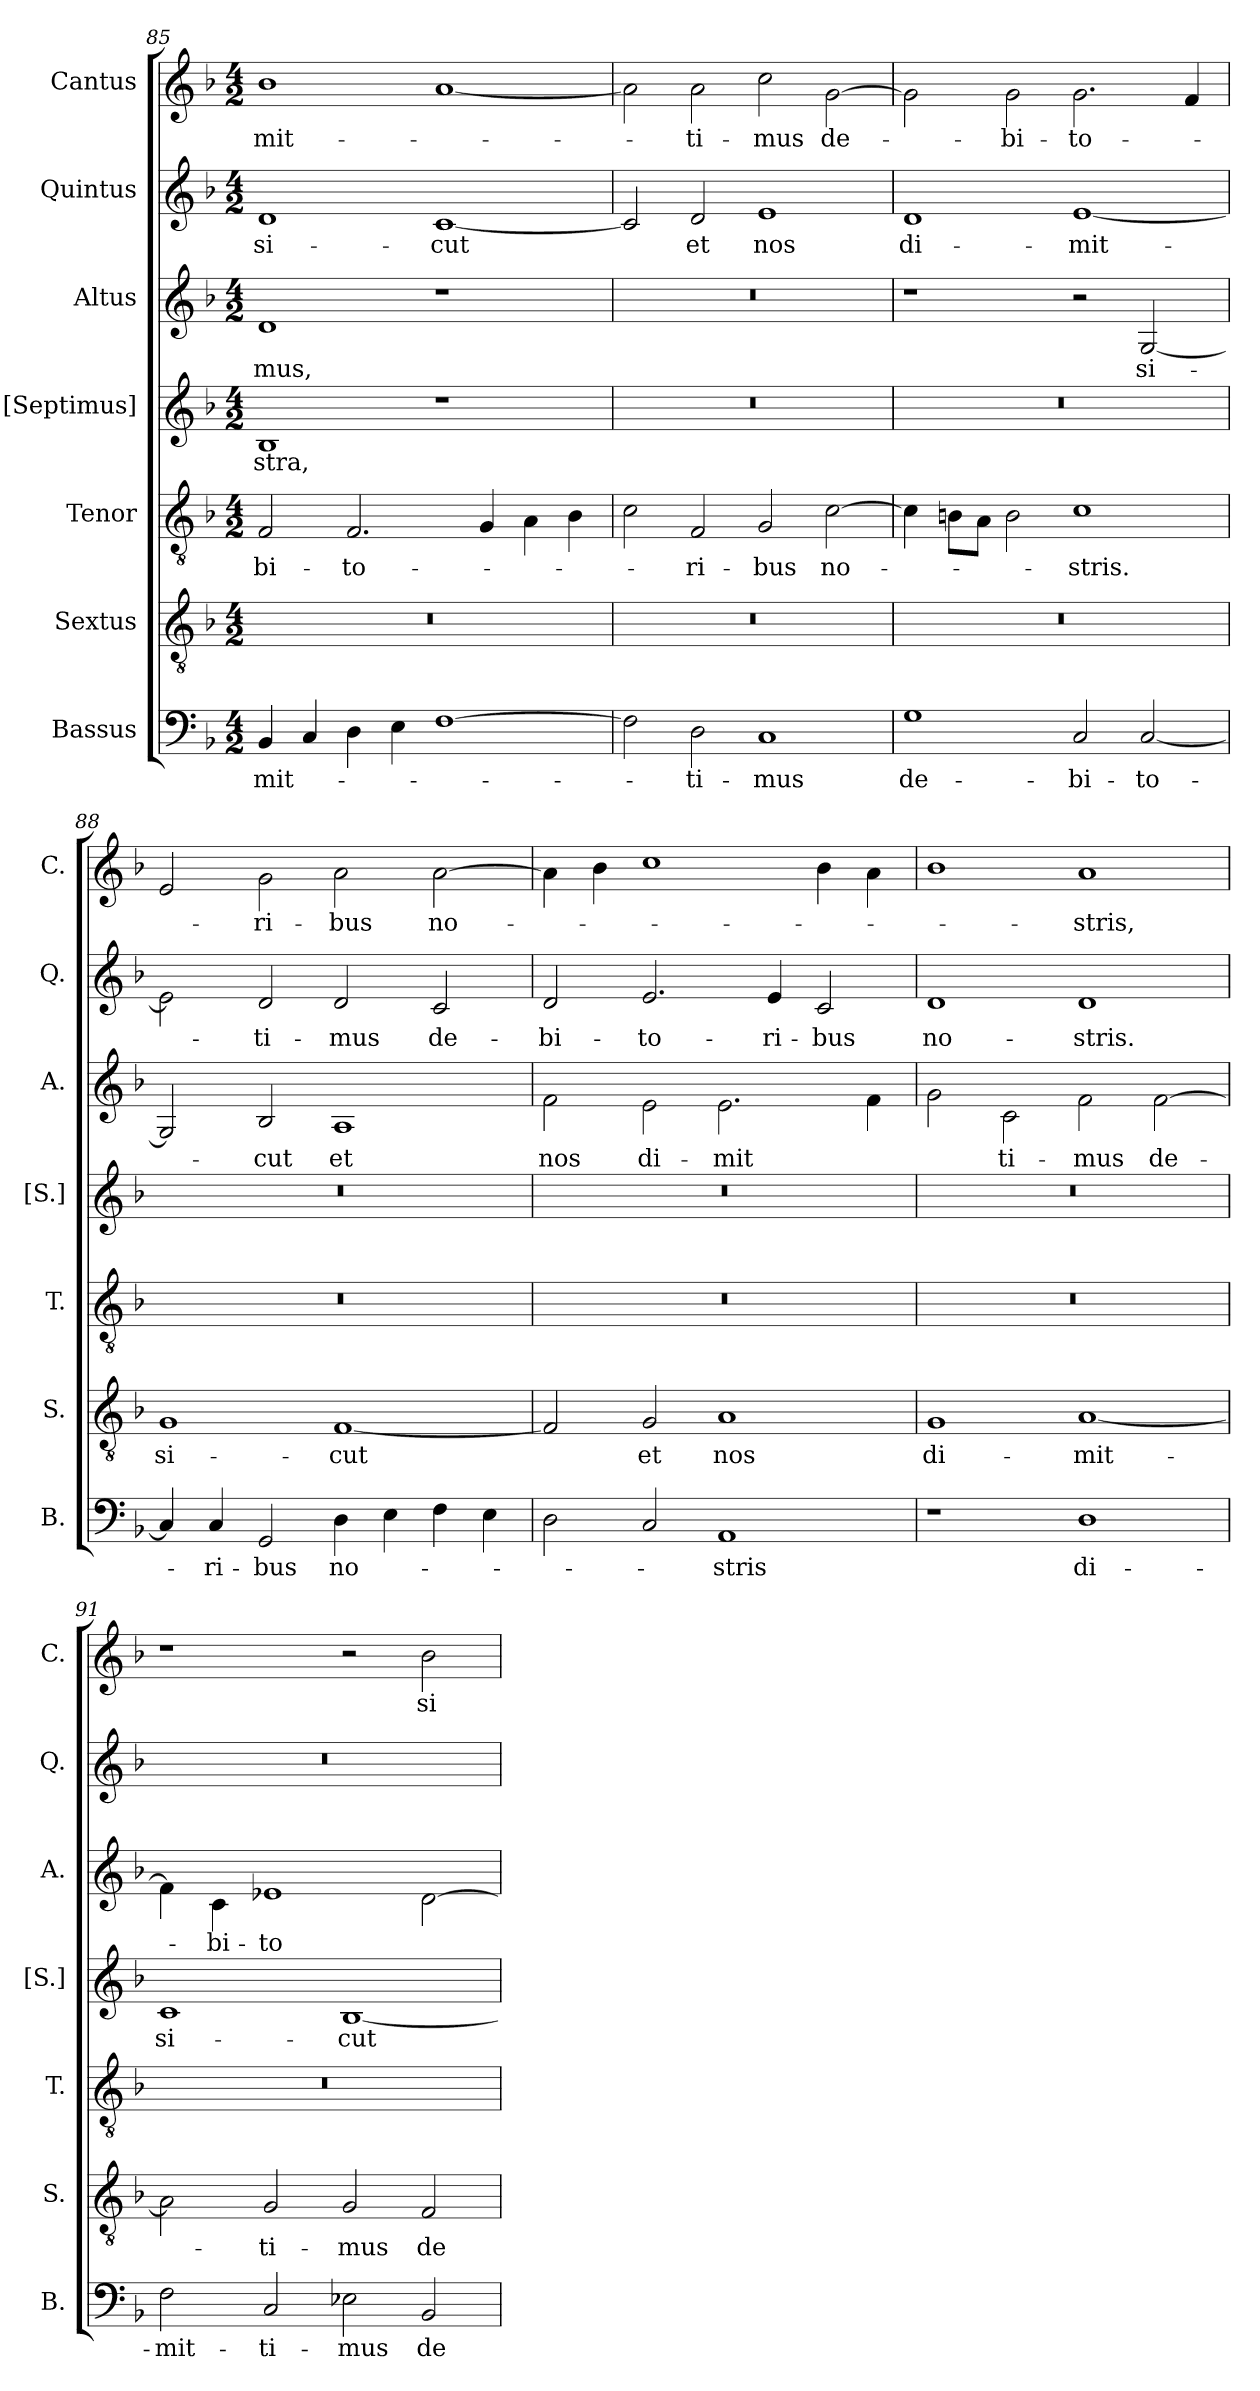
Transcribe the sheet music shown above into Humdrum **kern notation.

**kern	**text	**kern	**text	**kern	**text	**kern	**text	**kern	**text	**kern	**text	**kern	**text
*part7	*part7	*part6	*part6	*part5	*part5	*part4	*part4	*part3	*part3	*part2	*part2	*part1	*part1
*staff7	*staff7	*staff6	*staff6	*staff5	*staff5	*staff4	*staff4	*staff3	*staff3	*staff2	*staff2	*staff1	*staff1
*I"Bassus	*	*I"Sextus	*	*I"Tenor	*	*I"[Septimus]	*	*I"Altus	*	*I"Quintus	*	*I"Cantus	*
*I'B.	*	*I'S.	*	*I'T.	*	*I'[S.]	*	*I'A.	*	*I'Q.	*	*I'C.	*
*clefF4	*	*clefGv2	*	*clefGv2	*	*clefG2	*	*clefG2	*	*clefG2	*	*clefG2	*
*k[b-]	*	*k[b-]	*	*k[b-]	*	*k[b-]	*	*k[b-]	*	*k[b-]	*	*k[b-]	*
*M4/2	*	*M4/2	*	*M4/2	*	*M4/2	*	*M4/2	*	*M4/2	*	*M4/2	*
=85	=85	=85	=85	=85	=85	=85	=85	=85	=85	=85	=85	=85	=85
4BB-/	-mit-	0r	.	2F/	-bi-	1B-	-stra,	1d	-mus,	1d	si-	1b-	-mit-
4C/	.	.	.	.	.	.	.	.	.	.	.	.	.
4D\	.	.	.	2.F/	-to-	.	.	.	.	.	.	.	.
4E\	.	.	.	.	.	.	.	.	.	.	.	.	.
[1F	.	.	.	.	.	1r	.	1r	.	[1c	-cut	[1a	.
.	.	.	.	4G/	.	.	.	.	.	.	.	.	.
.	.	.	.	4A\	.	.	.	.	.	.	.	.	.
.	.	.	.	4B-\	.	.	.	.	.	.	.	.	.
=86	=86	=86	=86	=86	=86	=86	=86	=86	=86	=86	=86	=86	=86
2F\]	.	0r	.	2c\	.	0r	.	0r	.	2c/]	.	2a\]	.
2D\	-ti-	.	.	2F/	-ri-	.	.	.	.	2d/	et	2a\	-ti-
1C	-mus	.	.	2G/	-bus	.	.	.	.	1e	nos	2cc\	-mus
.	.	.	.	[2c\	no-	.	.	.	.	.	.	[2g\	de-
=87	=87	=87	=87	=87	=87	=87	=87	=87	=87	=87	=87	=87	=87
1G	de-	0r	.	4c\]	.	0r	.	1r	.	1d	di-	2g\]	.
.	.	.	.	8Bn\L	.	.	.	.	.	.	.	.	.
.	.	.	.	8A\J	.	.	.	.	.	.	.	.	.
.	.	.	.	2B\	.	.	.	.	.	.	.	2g\	-bi-
2C/	-bi-	.	.	1c	-stris.	.	.	2r	.	[1e	-mit-	2.g\	-to-
[2C/	-to-	.	.	.	.	.	.	[2G/	si-	.	.	.	.
.	.	.	.	.	.	.	.	.	.	.	.	4f/	.
=88	=88	=88	=88	=88	=88	=88	=88	=88	=88	=88	=88	=88	=88
4C/]	.	1G	si-	0r	.	0r	.	2G/]	.	2e\]	.	2e/	.
4C/	-ri-	.	.	.	.	.	.	.	.	.	.	.	.
2GG/	-bus	.	.	.	.	.	.	2B-/	-cut	2d/	-ti-	2g\	-ri-
4D\	no-	[1F	-cut	.	.	.	.	1A	et	2d/	-mus	2a\	-bus
4E\	.	.	.	.	.	.	.	.	.	.	.	.	.
4F\	.	.	.	.	.	.	.	.	.	2c/	de-	[2a\	no-
4E\	.	.	.	.	.	.	.	.	.	.	.	.	.
!!LO:LB:g=z
=89	=89	=89	=89	=89	=89	=89	=89	=89	=89	=89	=89	=89	=89
2D\	.	2F/]	.	0r	.	0r	.	2f\	nos	2d/	-bi-	4a\]	.
.	.	.	.	.	.	.	.	.	.	.	.	4b-\	.
2C/	.	2G/	et	.	.	.	.	2e\	di-	2.e/	-to-	1cc	.
1AA	-stris	1A	nos	.	.	.	.	2.e\	-mit	.	.	.	.
.	.	.	.	.	.	.	.	.	.	4e/	-ri-	.	.
.	.	.	.	.	.	.	.	.	.	2c/	-bus	4b-\	.
.	.	.	.	.	.	.	.	4f\	.	.	.	4a\	.
=90	=90	=90	=90	=90	=90	=90	=90	=90	=90	=90	=90	=90	=90
1r	.	1G	di-	0r	.	0r	.	2g\	.	1d	no-	1b-	.
.	.	.	.	.	.	.	.	2c\	ti-	.	.	.	.
1D	di-	[1A	-mit-	.	.	.	.	2f\	-mus	1d	-stris.	1a	-stris,
.	.	.	.	.	.	.	.	[2f\	de-	.	.	.	.
=91	=91	=91	=91	=91	=91	=91	=91	=91	=91	=91	=91	=91	=91
2F\	-mit-	2A\]	.	0r	.	1c	si-	4f\]	.	0r	.	1r	.
.	.	.	.	.	.	.	.	4c\	-bi-	.	.	.	.
2C/	-ti-	2G/	-ti-	.	.	.	.	1e-X	-to	.	.	.	.
2E-X\	-mus	2G/	-mus	.	.	[1B-	-cut	.	.	.	.	2r	.
2BB-/	de-	2F/	de-	.	.	.	.	[2d\	.	.	.	2b-\	-si-
=	=	=	=	=	=	=	=	=	=	=	=	=	=
*-	*-	*-	*-	*-	*-	*-	*-	*-	*-	*-	*-	*-	*-
